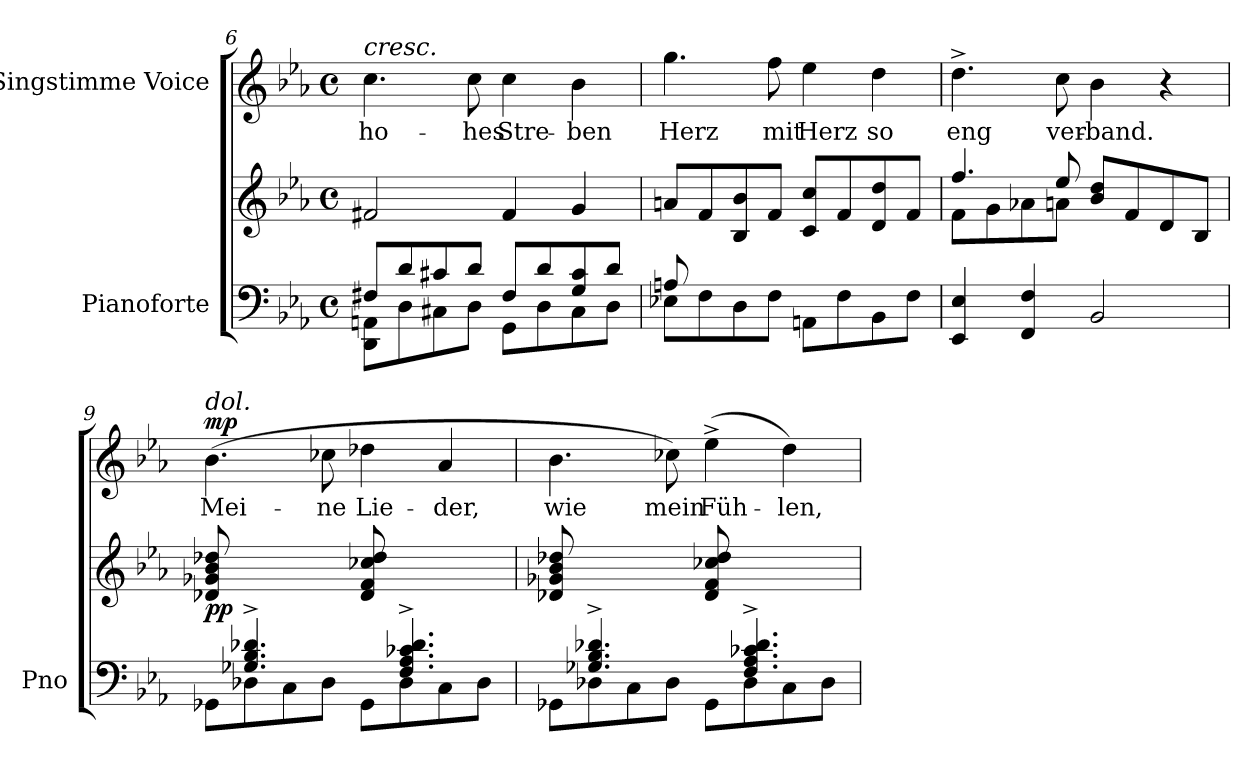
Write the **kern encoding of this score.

**kern	**kern	**dynam	**kern	**text	**dynam
*part2	*part2	*part2	*part1	*part1	*part1
*staff3	*staff2	*staff2/3	*staff1	*staff1	*staff1
*I"Pianoforte	*	*	*I"Singstimme Voice	*	*
*I'Pno	*	*	*	*	*
*clefF4	*clefG2	*	*clefG2	*	*
*k[b-e-a-]	*k[b-e-a-]	*	*k[b-e-a-]	*	*
*M4/4	*M4/4	*	*M4/4	*	*
*met(c)	*met(c)	*	*met(c)	*	*
=6	=6	=6	=6	=6	=6
*^	*	*	*	*	*
!	!	!	!	!LO:TX:a:i:t=cresc.	!	!
!	!	!	!	!	!LO:LY:b	!
8F#X/L	8DD\ 8AAn\L	2f#X/	.	4.cc\	ho-	.
8d/	8D\	.	.	.	.	.
8c#X/	8C#X\	.	.	.	.	.
!	!	!	!	!	!LO:LY:b	!
8d/J	8D\J	.	.	8cc\	-hes	.
!	!	!	!	!	!LO:LY:b	!
8F#/L	8GG\L	4f#/	.	4cc\	Stre-	.
8d/	8D\	.	.	.	.	.
!	!	!	!	!	!LO:LY:b	!
8G/ 8c#/	8C#\	4g/	.	4b-\	-ben	.
8d/J	8D\J	.	.	.	.	.
=7	=7	=7	=7	=7	=7	=7
!	!	!	!	!	!LO:LY:b	!
8An/	8E-X\L	8an/L	.	4.gg\	Herz	.
2..ryy	8F\	8f/	.	.	.	.
.	8D\	8B-/ 8b-/	.	.	.	.
!	!	!	!	!	!LO:LY:b	!
.	8F\J	8f/J	.	8ff\	mit	.
!	!	!	!	!	!LO:LY:b	!
.	8AAn\L	8c/ 8cc/L	.	4ee-\	Herz	.
.	8F\	8f/	.	.	.	.
!	!	!	!	!	!LO:LY:b	!
.	8BB-\	8d/ 8dd/	.	4dd\	so	.
.	8F\J	8f/J	.	.	.	.
=8	=8	=8	=8	=8	=8	=8
*	*	*^	*	*	*	*
!	!	!	!	!	!	!LO:LY:b	!
*v	*v	*	*	*	*	*	*
4EE-/ 4E-/	4.ff/	8f\L	.	4.dd^\	eng	.
.	.	8g\	.	.	.	.
4FF/ 4F/	.	8a-X\	.	.	.	.
!	!	!	!	!	!LO:LY:b	!
.	8ee-/	8an\J	.	8cc\	ver-	.
!	!	!	!	!	!LO:LY:b	!
2BB-/	8b-/ 8dd/L	2ryy	.	4b-\	-band.	.
.	8f/	.	.	.	.	.
.	8d/	.	.	4r	.	.
.	8B-/J	.	.	.	.	.
*	*v	*v	*	*	*	*
=9	=9	=9	=9	=9	=9
*^	*	*	*	*	*
!	!	!	!	!LO:TX:a:i:t=dol.	!	!
!	!	!	!LO:DY:b	!	!LO:LY:b	!LO:DY:a
8ryy	8GG-X\L	8d-X/ 8g-X/ 8b-/ 8dd-X/	pp	(>4.b-\	Mei-	mp
4.G-X/^ 4.B-/^ 4.d-X/^	8D-X\	4.ryy	.	.	.	.
.	8C\	.	.	.	.	.
!	!	!	!	!	!LO:LY:b	!
.	8D-\J	.	.	8cc-X\	-ne	.
!	!	!	!	!	!LO:LY:b	!
8ryy	8GG-\L	8d-/ 8f/ 8cc-X/ 8dd-/	.	4dd-X\	Lie-	.
4.F/^ 4.A-/^ 4.c-X/^ 4.d-/^	8D-\	4.ryy	.	.	.	.
!	!	!	!	!	!LO:LY:b	!
.	8C\	.	.	4a-/	-der,	.
.	8D-\J	.	.	.	.	.
!!LO:LB:g=z
=10	=10	=10	=10	=10	=10	=10
!	!	!	!	!	!LO:LY:b	!
8ryy	8GG-X\L	8d-X/ 8g-X/ 8b-/ 8dd-X/	.	4.b-\	wie	.
4.G-X/^ 4.B-/^ 4.d-X/^	8D-X\	4.ryy	.	.	.	.
.	8C\	.	.	.	.	.
!	!	!	!	!	!LO:LY:b	!
.	8D-\J	.	.	8cc-X\)	mein	.
!	!	!	!	!	!LO:LY:b	!
8ryy	8GG-\L	8d-/ 8f/ 8cc-X/ 8dd-/	.	(>4ee-^\	Füh-	.
4.F/^ 4.A-/^ 4.c-X/^ 4.d-/^	8D-\	4.ryy	.	.	.	.
!	!	!	!	!	!LO:LY:b	!
.	8C\	.	.	4dd\)	-len,	.
.	8D-\J	.	.	.	.	.
*v	*v	*	*	*	*	*
=	=	=	=	=	=
*-	*-	*-	*-	*-	*-
